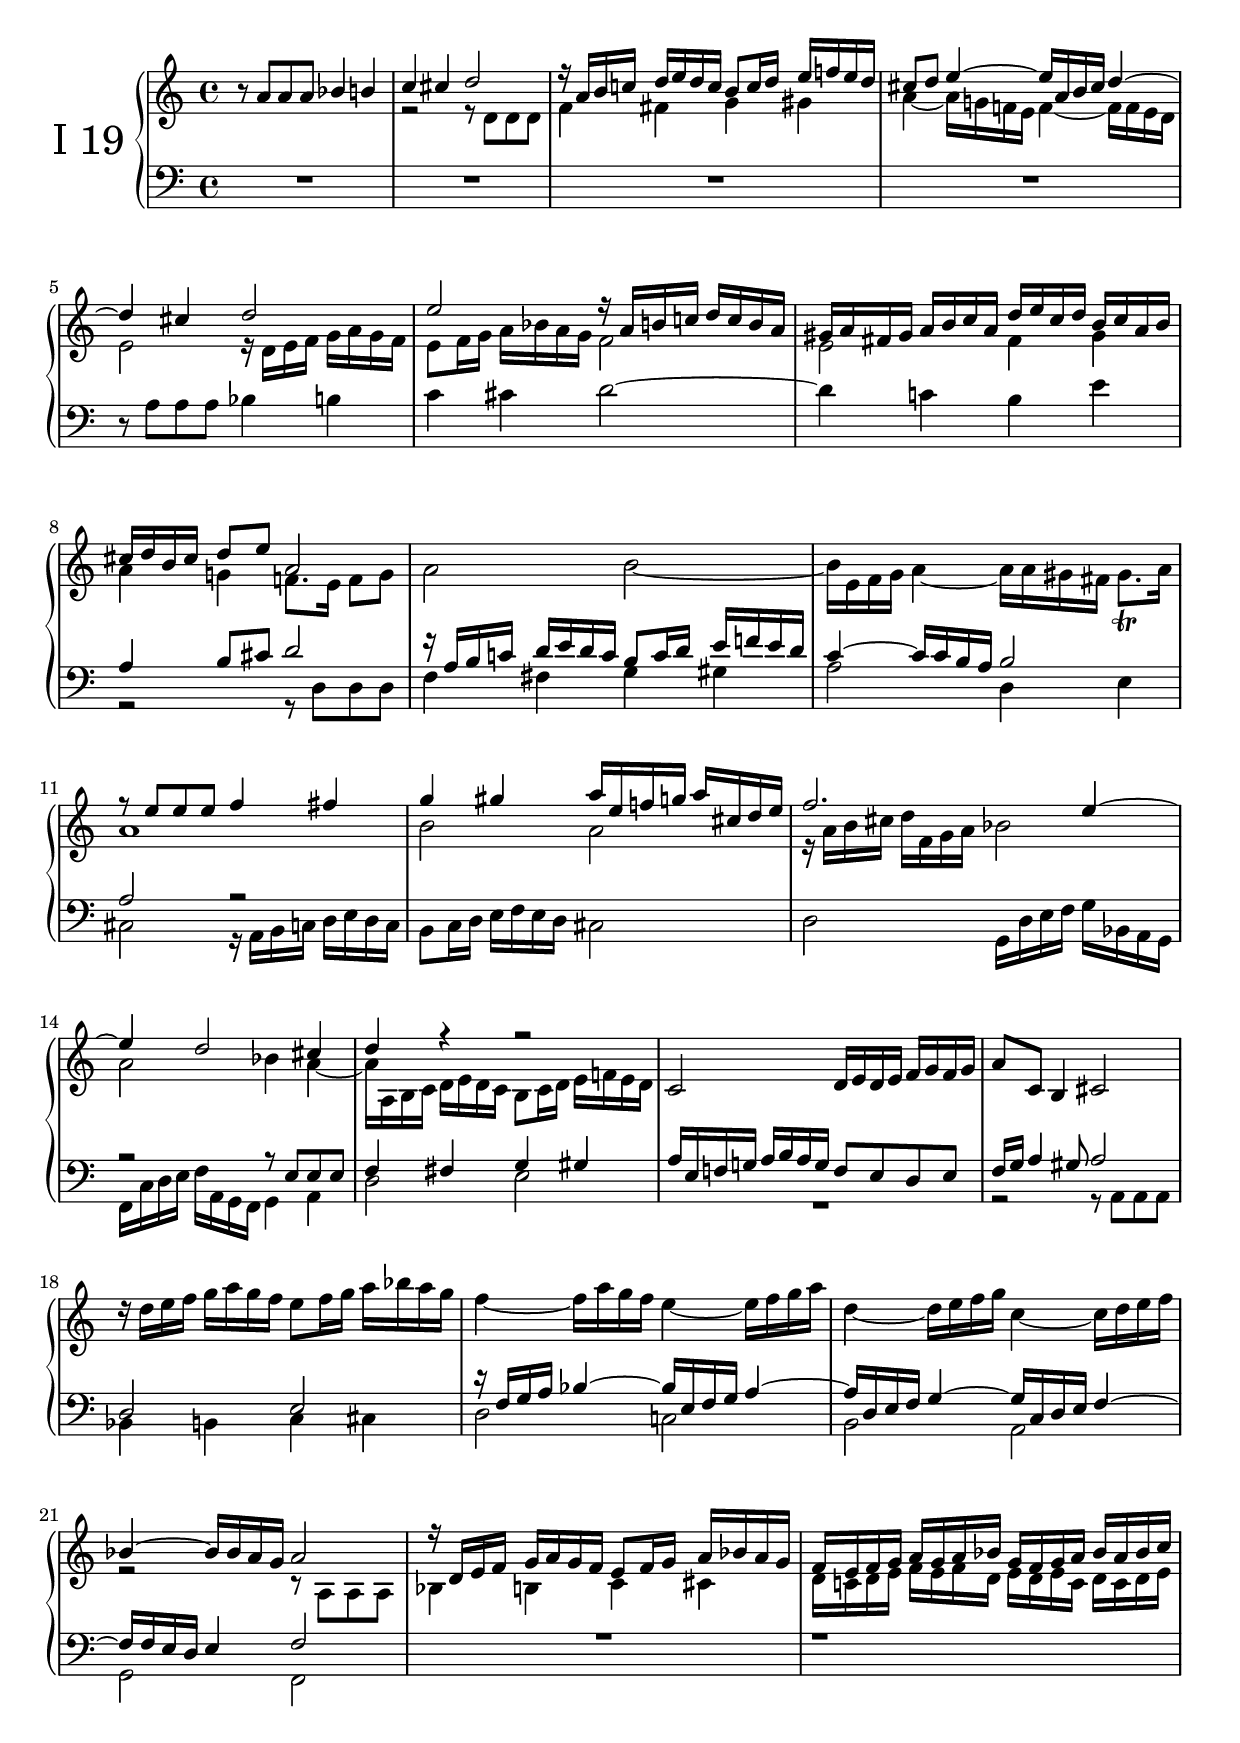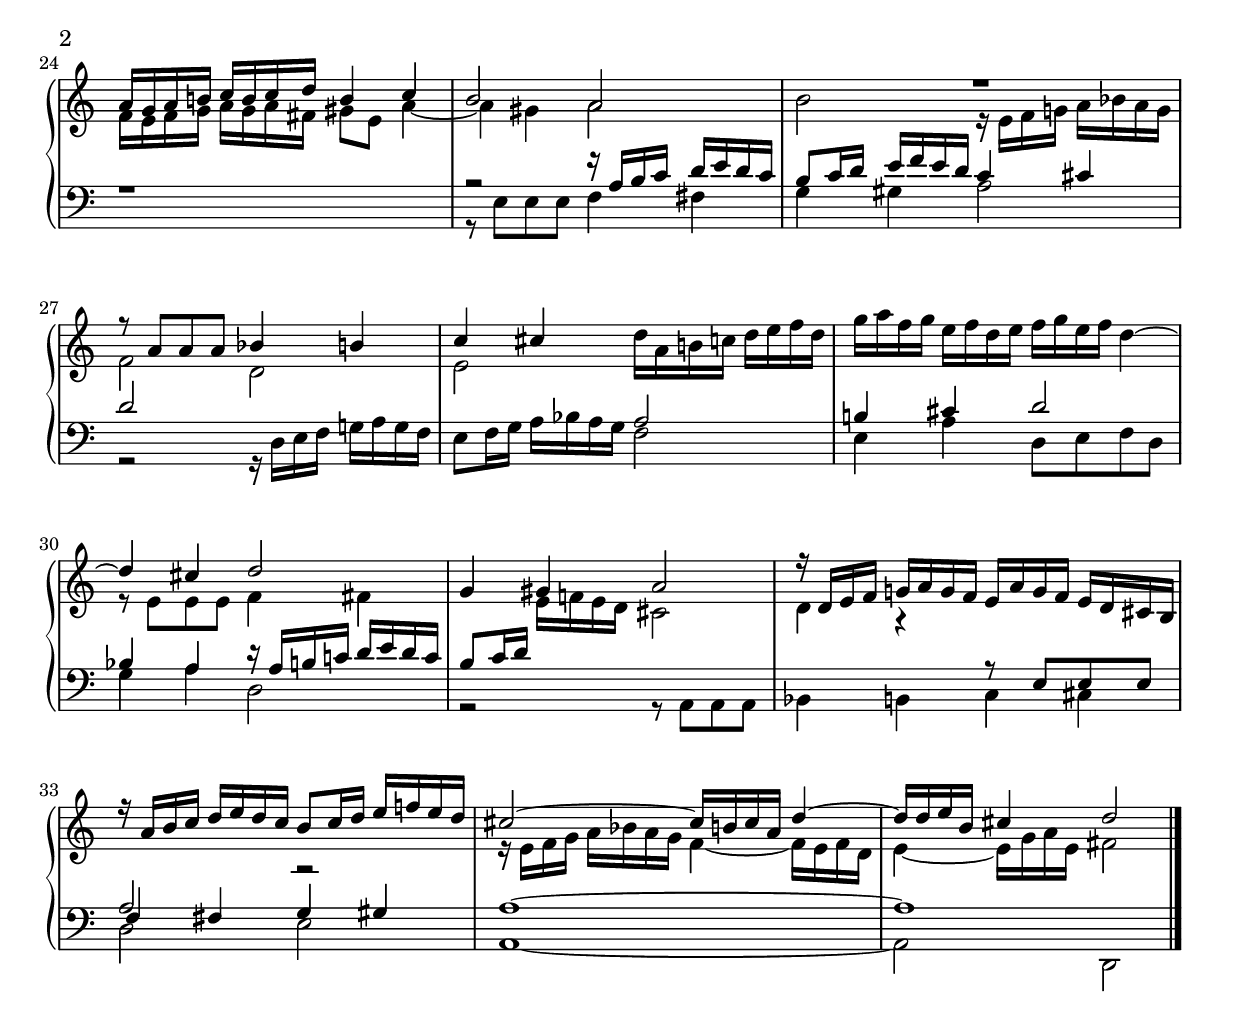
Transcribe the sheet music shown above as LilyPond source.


soprxix = \relative c''
{
	
	b8\rest a a a bes4 b |
	c cis d2 |
	r16 a b c d e d c b8 c16 d e f e d |
	cis8 d e4~e16 a, b cis d4~ |
	d cis d2 |
	e r16 a, b c d c b a |
	gis a fis gis a b c a d e c d b c a b |
	cis d b cis d8 e a,2 |
	s1 |
	s |
	r8 e' e e f4 fis |
	g gis a16 e f g a cis, d e |
	f2. e4 ~ |
	e d2 cis4 |
	d r r2 |
	s1 |
	s |
	\voiceTwo
	d16\rest d e f g a g f e8 f16 g a bes a g |
	f4 ~ f16 a g f e4 ~ e16 f g a |
	d,4 ~ d16 e f g c,4 ~ c16 d e f |
	\voiceOne
	bes,4 ~ bes16 bes a g a2 |
	r16 d, e f g a g f e8 f16 g a bes a g |
	f16 e f g a g a bes g f g a bes a bes c |
	a g a b c b c d b4 c |
	b2 a |
	R1 |
	r8 a a a bes4 b |
	c cis \oneVoice d16 a b c d e f d |
	g a f g e f d e f g e f d4 ~ |
	\voiceOne
	d4 cis d2 |
	s1 |
	s |
	r16 a16 b c d e d c b8 c16 d e f e d |
	cis2 ~ cis16 b cis a d4~ |
	d16 d e b cis4 d2 |
	\bar "|."
}

altoxix = \relative c'
{
	s1 | 
	r2 r8 d d d |
	f4 fis g gis |
	a~a16 g f e f4~f16 f e d |
	e2 r16 d16 e f g a g f |
	e8 f16 g a bes a g f2 |
	e fis4 gis |
	a g f8. e16 f8 g |
	a2 b ~|
	b16 e, f g a4~ a16 a gis fis gis8.\trill a16 |
	a1 |
	b2 a |
	r16 a b cis d f, g a bes2 |
	a bes4 a ~|
	a16 a, b c d e d c b8 c16 d e f e d |
	\oneVoice
	c2 d16 e d e f g f g |
	a8 c, b4 cis2 |
	\voiceTwo
	s1 |
	s1 |
	s1 |
	r2 r8 a8 a a |
	bes4 b c cis |
	d16 c d e f e f d e d e c d c d e |
	f e f g a g a fis gis8 e a4 ~ |
	a gis a2 |
	b r16 e,16 f g a bes a g |
	f2 s |
        s1 |
	s1 |
	r8 e e e f4 fis |
	\voiceOne
	g gis a2 |
	r16 d, e f g a g f e a g f e d cis b |
	\change Staff="down" \voiceOne
	a2 r |
	\change Staff="up" \voiceTwo
	r16 e' f g a bes a g f4 ~ f16 e f d |
	e4 ~ e16 g a e fis2 |
}

tenorxix = \relative c'
{
	\clef bass
	\oneVoice
	R1 |
	R |
	R |
	R |
	r8 a a a bes4 b|
	c cis d2 ~ |
	d4 c b e |
	\voiceOne
	a, b8 cis d2 |
	r16 a b c d e d c b8 c16 d e f e d |
	c4 ~ c16 c b a b2 |
	a r |
	s1 |
	s |
	r2 r8 e e e |
	f4 fis g gis |
	a16 e f g a b a g f8 e d e |
	f16 g a4 gis8 a2 |
	d, e |
	r16 f g a bes4 ~ bes16 e, f g a4 ~ |
	a16 d, e f g4 ~ g16 c, d e f4 ~ |
	f16 f e d e4 f2 |
	R1 |
	r |
	r |
	r2 r16 a b c d e d c |
	b8 c16 d e f e d c4 cis |
	d2 \change Staff="up" \voiceTwo d |
	e \change Staff="down" \voiceOne a, |
	b4 cis d2 |
	bes4 a r16 a b c d e d c |
	b8 c16 d \change Staff="up" \voiceTwo e f e d cis2|
	d4 r4 \change Staff="down" \voiceOne r8 e, e e |
	\voiceThree
	f4 fis \voiceOne g gis |
	a1 ~| 
	a1 |
}
bassxix = \relative c
{
	s1 |
	s |
	s |
	s |
	s |
	s |
	s |
	r2 r8 d d d |
	f4 fis g gis |
	a2 d,4 e |
	cis2 r16 a b c d e d c |
	b8 c16 d e f e d cis2 |
	d2 g,16 d' e f g bes, a g |
	f c' d e f a, g f g4 a |
	d2 e |
	R1 |
	r2 r8 a, a a |
	bes4 b c cis |
	d2 c |
	b a |
	g f |
	s1 |
	s |
	s |
	r8 e' e e f4 fis |
	g gis a2 |
	r2 r16 d, e f g a g f |
	e8 f16 g a bes a g f2 |
	e4 a d,8 e f d |
	g4 a d,2 |
	r r8 a a a |
	bes4 b c cis |
	d2 e |
	a,1~ |
	a2 d, |

}


\include "merge.ly"
\score
{
	\new PianoStaff <<
		\accidentalStyle "piano"

		\set PianoStaff.instrumentName = # "Ⅰ 19"
		\new Staff ="up" << { \soprxix } \\ {\altoxix} >>
		\new Staff ="down" << {\tenorxix} \\ {\bassxix} >>
	>>
	\layout 
	{
		\context { \PianoStaff \override InstrumentName #'font-size = #5  }
		\context { \Staff \consists #merge-rests-engraver }
		\context { \Staff \consists #merge-mmrests-engraver }
		\context 
		{
			\Score
			\override SpacingSpanner.common-shortest-duration = #(ly:make-moment 1/8)
		}
	}
	\midi {\tempo 4=100}
}